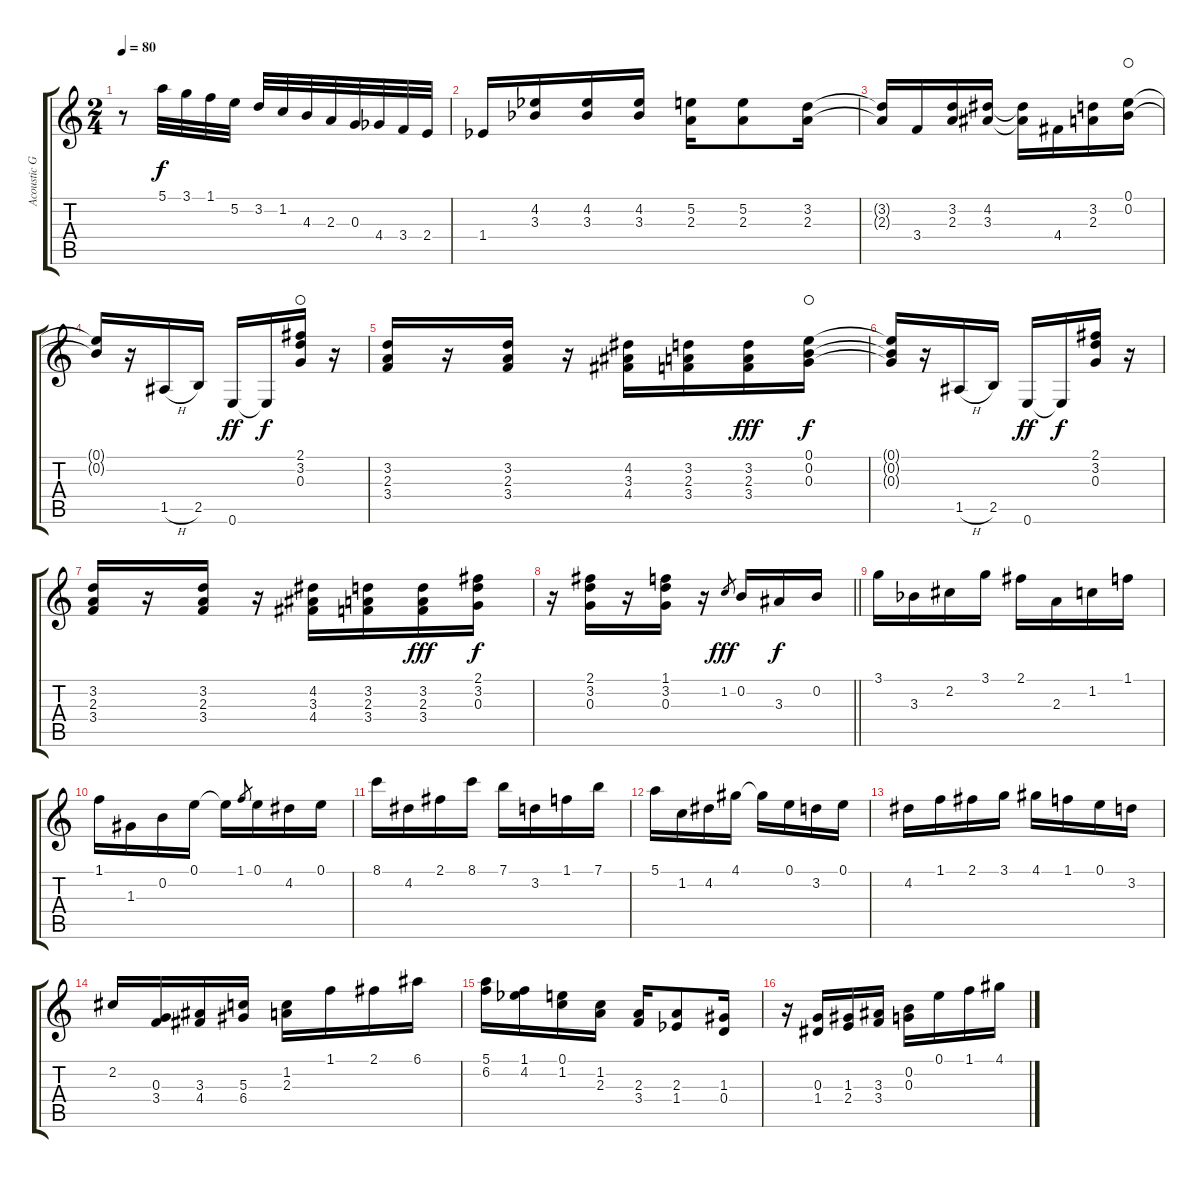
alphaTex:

\track ("Acoustic Guitar" "Acoustic G") {instrument acousticguitarnylon}
\staff {score tabs}
\tuning (E4 B3 G3 D3 A2 E2) {hide}
\ts (2 4)
\tempo 80
\clef g2
\ks c
r.8{dy f} 5.1.32 3.1.32 1.1.32 5.2.32 3.2.32 1.2.32 4.3.32 2.3.32 0.3.32 4.4{acc b}.32 3.4.32 2.4.32 |
1.4{acc b}.16 (4.2{acc b} 3.3{acc b}).16 (4.2{acc b} 3.3{acc b}).16 (4.2{acc b} 3.3{acc b}).16 (5.2 2.3).16 (5.2 2.3).8 (3.2 2.3).16 |
(3.2{t} 2.3{t}).16 3.4.16 (3.2 2.3).16 (4.2 3.3).16 (4.2{t} 3.3{t}).16 4.4.16 (3.2 2.3).16 (0.1 0.2).16{waho} |
(0.1{t} 0.2{t}).16 r.16 1.5{h}.16 2.5.16 0.6.16{dy ff} 0.6{t}.16{dy f} (2.1 3.2 0.3).16{waho} r.16 |
(3.2 2.3 3.4).16 r.16 (3.2 2.3 3.4).16 r.16 (4.2 3.3 4.4).16 (3.2 2.3 3.4).16 (3.2 2.3 3.4).16{dy fff} (0.1 0.2 0.3).16{dy f waho} |
(0.1{t} 0.2{t} 0.3{t}).16 r.16 1.5{h}.16 2.5.16 0.6.16{dy ff} 0.6{t}.16{dy f} (2.1 3.2 0.3).16 r.16 |
(3.2 2.3 3.4).16 r.16 (3.2 2.3 3.4).16 r.16 (4.2 3.3 4.4).16 (3.2 2.3 3.4).16 (3.2 2.3 3.4).16{dy fff} (2.1 3.2 0.3).16{dy f} |
\barLineRight lightlight
r.16 (2.1 3.2 0.3).16 r.16 (1.1 3.2 0.3).16 r.16 1.2.8{gr dy fff} 0.2.16 3.3.16{dy f} 0.2.16 |
3.1.16 3.3{acc b}.16 2.2.16 3.1.16 2.1.16 2.3.16 1.2.16 1.1.16 |
1.1.16 1.3.16 0.2.16 0.1.16 0.1{t}.16 1.1.8{gr} 0.1.16 4.2.16 0.1.16 |
8.1.16 4.2.16 2.1.16 8.1.16 7.1.16 3.2.16 1.1.16 7.1.16 |
5.1.16 1.2.16 4.2.16 4.1.16 4.1{t}.16 0.1.16 3.2.16 0.1.16 |
4.2.16 1.1.16 2.1.16 3.1.16 4.1.16 1.1.16 0.1.16 3.2.16 |
2.2.16 (0.3 3.4).16 (3.3 4.4).16 (5.3 6.4).16 (1.2 2.3).16 1.1.16 2.1.16 6.1.16 |
(5.1 6.2).16 (1.1 4.2{acc b}).16 (0.1 1.2).16 (1.2 2.3).16 (2.3 3.4).16 (2.3 1.4{acc b}).8 (1.3 0.4).16 |
r.16 (0.3 1.4).16 (1.3 2.4).16 (3.3 3.4).16 (0.2 0.3).16 0.1.16 1.1.16 4.1.16
